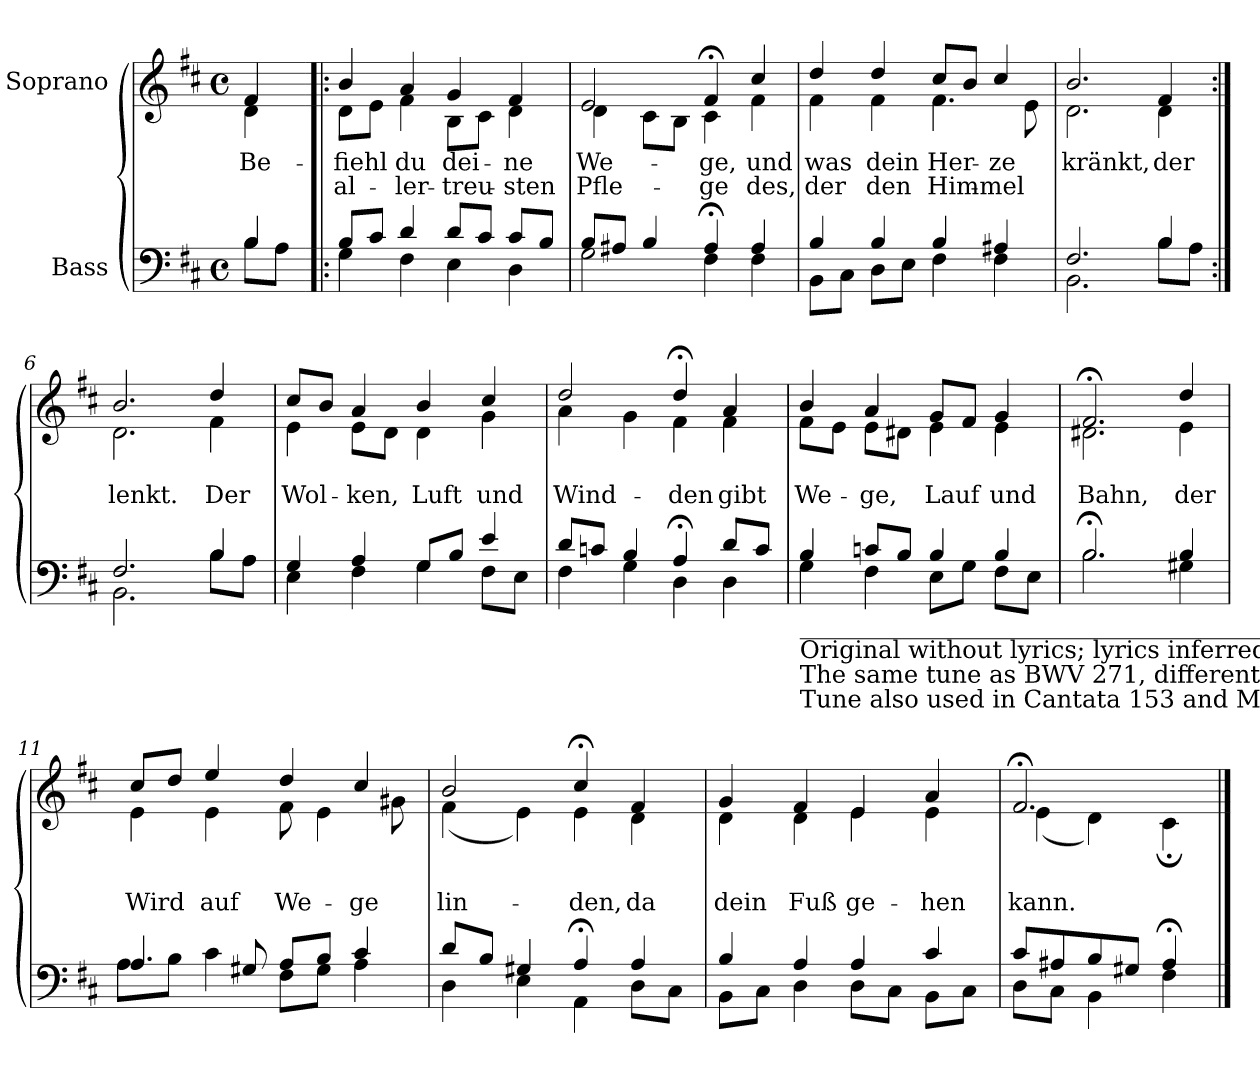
**kern	**kern	**text	**text
*part2	*part1	*part1	*part1
*staff2	*staff1	*staff1	*staff1
*I"Bass	*I"Soprano	*	*
*clefF4	*clefG2	*	*
*k[f#c#]	*k[f#c#]	*	*
*M4/4	*M4/4	*	*
*met(c)	*met(c)	*	*
*MM60	*MM60	*	*
=1	=1	=1	=1
*^	*	*	*
!	!	!	!LO:LY:b	!
*	*	*^	*	*
4B/	8B\L	4f#/	4d\	Be-	.
.	8A\J	.	.	.	.
=2!|:	=2!|:	=2!|:	=2!|:	=2!|:	=2!|:
!	!	!	!	!LO:LY:b	!LO:LY:b
8B/L	4G\	4b/	8d\L	-fiehl	al-
8c#/J	.	.	8e\J	.	.
!	!	!	!	!LO:LY:b	!LO:LY:b
4d/	4F#\	4a/	4f#\	du	-ler-
!	!	!	!	!LO:LY:b	!LO:LY:b
8d/L	4E\	4g/	8B\L	dei-	-treu-
8c#/J	.	.	8c#\J	.	.
!	!	!	!	!LO:LY:b	!LO:LY:b
8c#/L	4D\	4f#/	4d\	-ne	-sten
8B/J	.	.	.	.	.
=3	=3	=3	=3	=3	=3
!	!	!	!	!LO:LY:b	!LO:LY:b
8B/L	2G\	2e/	4d\	We-	Pfle-
8A#X/J	.	.	.	.	.
4B/	.	.	8c#\L	.	.
.	.	.	8B\J	.	.
!	!	!	!	!LO:LY:b	!LO:LY:b
4A#;</	4F#\	4f#;</	4c#\	-ge,	-ge
!	!	!	!	!LO:LY:b	!LO:LY:b
4A#/	4F#\	4cc#/	4f#\	und	des,
=4	=4	=4	=4	=4	=4
!	!	!	!	!LO:LY:b	!LO:LY:b
4B/	8BB\L	4dd/	4f#\	was	der
.	8C#\J	.	.	.	.
!	!	!	!	!LO:LY:b	!LO:LY:b
4B/	8D\L	4dd/	4f#\	dein	den
.	8E\J	.	.	.	.
!	!	!	!	!LO:LY:b	!LO:LY:b
4B/	4F#\	8cc#/L	4.f#\	Her-	Him-
.	.	8b/J	.	.	.
!	!	!	!	!LO:LY:b	!LO:LY:b
4A#X/	4F#\	4cc#/	.	-ze	-mel
.	.	.	8e\	.	.
=5	=5	=5	=5	=5	=5
!	!	!	!	!LO:LY:b	!
2.F#/	2.BB\	2.b/	2.d\	kränkt,	.
!	!	!	!	!LO:LY:b	!
4B/	8B\L	4f#/	4d\	der	.
.	8A\J	.	.	.	.
=6:|!	=6:|!	=6:|!	=6:|!	=6:|!	=6:|!
!	!	!	!	!	!LO:LY:b
2.F#/	2.BB\	2.b/	2.d\	.	lenkt.
!	!	!	!	!	!LO:LY:b
4B/	8B\L	4dd/	4f#\	.	Der
.	8A\J	.	.	.	.
=7	=7	=7	=7	=7	=7
!	!	!	!	!	!LO:LY:b
4G/	4E\	8cc#/L	4e\	.	Wol-
.	.	8b/J	.	.	.
!	!	!	!	!	!LO:LY:b
4A/	4F#\	4a/	8e\L	.	-ken,
.	.	.	8d\J	.	.
!	!	!	!	!	!LO:LY:b
8G/L	4G\	4b/	4d\	.	Luft
8B/J	.	.	.	.	.
!	!	!	!	!	!LO:LY:b
4e/	8F#\L	4cc#/	4g\	.	und
.	8E\J	.	.	.	.
=8	=8	=8	=8	=8	=8
!	!	!	!	!	!LO:LY:b
8d/L	4F#\	2dd/	4a\	.	Wind-
8cn/J	.	.	.	.	.
4B/	4G\	.	4g\	.	.
!	!	!	!	!	!LO:LY:b
4A;</	4D\	4dd;</	4f#\	.	-den
!	!	!	!	!	!LO:LY:b
8d/L	4D\	4a/	4f#\	.	gibt
8c/J	.	.	.	.	.
!!LO:LB:g=z	!!
=9	=9	=9	=9	=9	=9
!LO:TX:b:t=_________________________________________________________________	!	!	!	!	!
!LO:TX:b:t=Original without lyrics; lyrics inferred from title.	!	!	!	!	!
!LO:TX:b:t=The same tune as BWV 271, differently arranged.	!	!	!	!	!
!LO:TX:b:t=Tune also used in Cantata 153 and Matthäus-Passion (twice), with different arrangements.	!	!	!	!	!
!	!	!	!	!	!LO:LY:b
4B/	4G\	4b/	8f#\L	.	We-
.	.	.	8e\J	.	.
!	!	!	!	!	!LO:LY:b
8cn/L	4F#\	4a/	8e\L	.	-ge,
8B/J	.	.	8d#X\J	.	.
!	!	!	!	!	!LO:LY:b
4B/	8E\L	8g/L	4e\	.	Lauf
.	8G\J	8f#/J	.	.	.
!	!	!	!	!	!LO:LY:b
4B/	8F#\L	4g/	4e\	.	und
.	8E\J	.	.	.	.
=10	=10	=10	=10	=10	=10
!	!	!	!	!	!LO:LY:b
2.B;</	2.B\	2.f#;</	2.d#X\	.	Bahn,
!	!	!	!	!	!LO:LY:b
4B/	4G#X\	4dd/	4e\	.	der
=11	=11	=11	=11	=11	=11
!	!	!	!	!	!LO:LY:b
4.A/	8A\L	8cc#/L	4e\	.	Wird
.	8B\J	8dd/J	.	.	.
!	!	!	!	!	!LO:LY:b
.	4c#\	4ee/	4e\	.	auf
8G#X/	.	.	.	.	.
!	!	!	!	!	!LO:LY:b
8A/L	8F#\L	4dd/	8f#\	.	We-
8B/J	8G#\J	.	4e\	.	.
!	!	!	!	!	!LO:LY:b
4c#/	4A\	4cc#/	.	.	-ge
.	.	.	8g#X\	.	.
=12	=12	=12	=12	=12	=12
!	!	!	!	!	!LO:LY:b
8d/L	4D\	2b/	(<4f#\	.	lin-
8B/J	.	.	.	.	.
4G#X/	4E\	.	4e\)	.	.
!	!	!	!	!	!LO:LY:b
4A;</	4AA\	4cc#;</	4e\	.	-den,
!	!	!	!	!	!LO:LY:b
4A/	8D\L	4f#/	4d\	.	da
.	8C#\J	.	.	.	.
=13	=13	=13	=13	=13	=13
!	!	!	!	!	!LO:LY:b
4B/	8BB\L	4g/	4d\	.	dein
.	8C#\J	.	.	.	.
!	!	!	!	!	!LO:LY:b
4A/	4D\	4f#/	4d\	.	Fuß
!	!	!	!	!	!LO:LY:b
4A/	8D\L	4e/	4e\	.	ge-
.	8C#\J	.	.	.	.
!	!	!	!	!	!LO:LY:b
4c#/	8BB\L	4a/	4e\	.	-hen
.	8C#\J	.	.	.	.
=14	=14	=14	=14	=14	=14
!	!	!	!	!	!LO:LY:b
8c#/L	8D\L	2.f#;</	(<4e\	.	kann.
8A#X/	8C#\J	.	.	.	.
8B/	4BB\	.	4d\)	.	.
8G#X/J	.	.	.	.	.
4A#;</	4F#\	.	4c#;\	.	.
*v	*v	*	*	*	*
*	*v	*v	*	*
==	==	==	==
*-	*-	*-	*-
